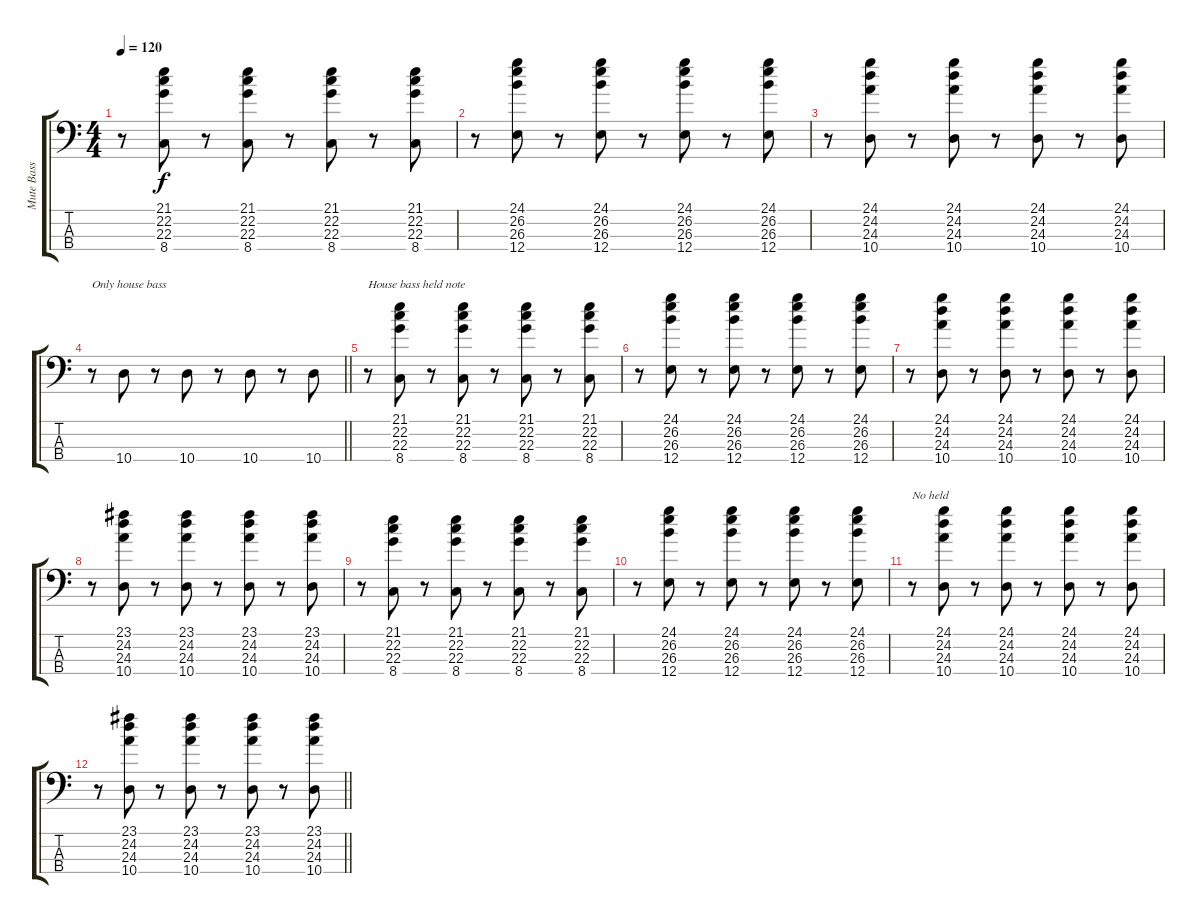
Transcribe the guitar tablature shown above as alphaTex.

\track ("Mute Bass" "Mute Bass") {instrument synthbass2}
\staff {score tabs}
\tuning (G2 D2 A1 E1) {hide}
\ts (4 4)
\tempo 120
\clef f4
\ks c
r.8{dy f} (21.1 22.2 22.3 8.4).8 r.8 (21.1 22.2 22.3 8.4).8 r.8 (21.1 22.2 22.3 8.4).8 r.8 (21.1 22.2 22.3 8.4).8 |
r.8 (24.1 26.2 26.3 12.4).8 r.8 (24.1 26.2 26.3 12.4).8 r.8 (24.1 26.2 26.3 12.4).8 r.8 (24.1 26.2 26.3 12.4).8 |
r.8 (24.1 24.2 24.3 10.4).8 r.8 (24.1 24.2 24.3 10.4).8 r.8 (24.1 24.2 24.3 10.4).8 r.8 (24.1 24.2 24.3 10.4).8 |
\barLineRight lightlight
r.8{txt "Only house bass"} 10.4.8 r.8 10.4.8 r.8 10.4.8 r.8 10.4.8 |
r.8{txt "House bass held note"} (21.1 22.2 22.3 8.4).8 r.8 (21.1 22.2 22.3 8.4).8 r.8 (21.1 22.2 22.3 8.4).8 r.8 (21.1 22.2 22.3 8.4).8 |
r.8 (24.1 26.2 26.3 12.4).8 r.8 (24.1 26.2 26.3 12.4).8 r.8 (24.1 26.2 26.3 12.4).8 r.8 (24.1 26.2 26.3 12.4).8 |
r.8 (24.1 24.2 24.3 10.4).8 r.8 (24.1 24.2 24.3 10.4).8 r.8 (24.1 24.2 24.3 10.4).8 r.8 (24.1 24.2 24.3 10.4).8 |
r.8 (23.1 24.2 24.3 10.4).8 r.8 (23.1 24.2 24.3 10.4).8 r.8 (23.1 24.2 24.3 10.4).8 r.8 (23.1 24.2 24.3 10.4).8 |
r.8 (21.1 22.2 22.3 8.4).8 r.8 (21.1 22.2 22.3 8.4).8 r.8 (21.1 22.2 22.3 8.4).8 r.8 (21.1 22.2 22.3 8.4).8 |
r.8 (24.1 26.2 26.3 12.4).8 r.8 (24.1 26.2 26.3 12.4).8 r.8 (24.1 26.2 26.3 12.4).8 r.8 (24.1 26.2 26.3 12.4).8 |
r.8{txt "No held"} (24.1 24.2 24.3 10.4).8 r.8 (24.1 24.2 24.3 10.4).8 r.8 (24.1 24.2 24.3 10.4).8 r.8 (24.1 24.2 24.3 10.4).8 |
\barLineRight lightlight
r.8 (23.1 24.2 24.3 10.4).8 r.8 (23.1 24.2 24.3 10.4).8 r.8 (23.1 24.2 24.3 10.4).8 r.8 (23.1 24.2 24.3 10.4).8
